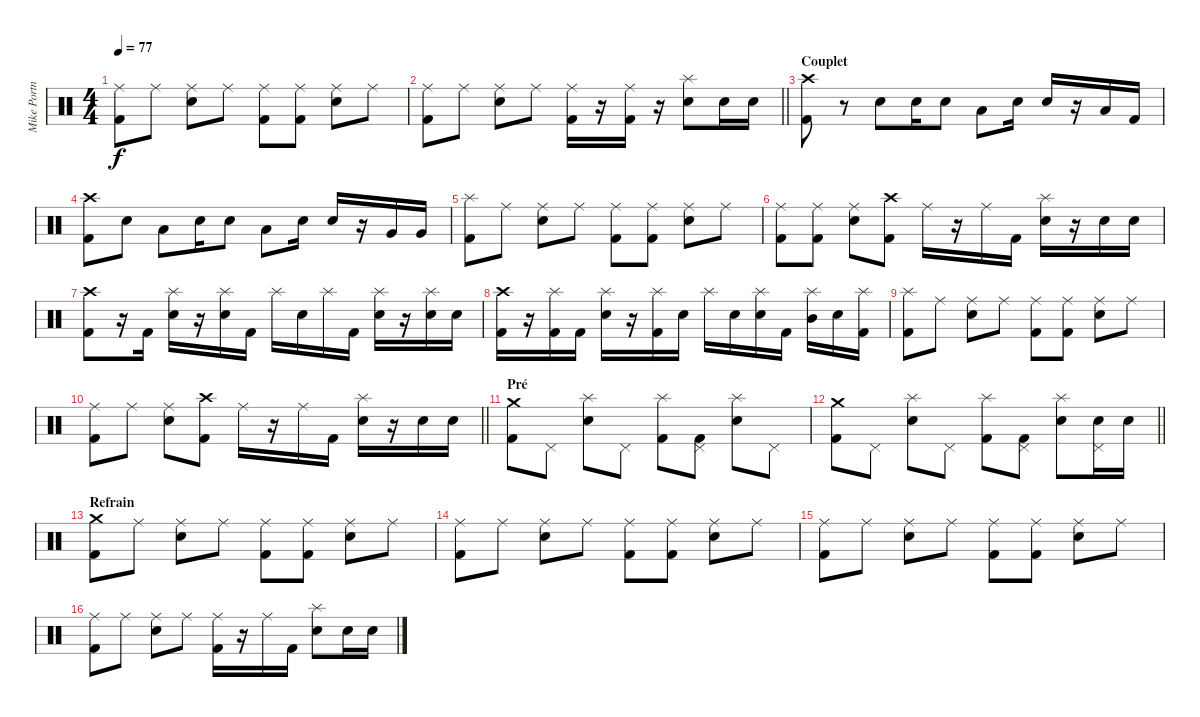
\track ("Mike Portnoy" "Mike Portn") {instrument percussion}
\staff {score}
\articulation defaults
\ts (4 4)
\tempo 77
\clef neutral
\ks c
("Ride (middle)" "Kick (hit) 2").8{dy f} "Ride (middle)".8 ("Ride (middle)" "Electric Snare (hit)").8 "Ride (middle)".8 ("Ride (middle)" "Kick (hit) 2").8 ("Ride (middle)" "Kick (hit) 2").8 ("Ride (middle)" "Electric Snare (hit)").8 "Ride (middle)".8 |
\barLineRight lightlight
("Ride (middle)" "Kick (hit) 2").8 "Ride (middle)".8 ("Ride (middle)" "Electric Snare (hit)").8 "Ride (middle)".8 ("Ride (middle)" "Kick (hit) 2").16 r.16 ("Ride (middle)" "Kick (hit) 2").16 r.16 ("Splash (hit)" "Electric Snare (hit)").8 "Electric Snare (hit)".16 "Electric Snare (hit)".16 |
\section ("" "Couplet")
("Crash high (hit)" "Kick (hit) 2").8 r.8 "Electric Snare (hit)".8 "Electric Snare (hit)".16 "Electric Snare (hit)".8 "Low Tom (hit)".8 "Electric Snare (hit)".16 "Electric Snare (hit)".16 r.16 "Low Tom (hit)".16 "Kick (hit) 2".16 |
("Crash high (hit)" "Kick (hit) 2").8 "Electric Snare (hit)".8 "Low Tom (hit)".8 "Electric Snare (hit)".16 "Electric Snare (hit)".8 "Low Tom (hit)".8 "Electric Snare (hit)".16 "Electric Snare (hit)".16 r.16 "Very Low Tom (hit)".16 "Very Low Tom (hit)".16 |
("Splash (hit)" "Kick (hit) 2").8 "Ride (middle)".8 ("Ride (middle)" "Electric Snare (hit)").8 "Ride (middle)".8 ("Ride (middle)" "Kick (hit) 2").8 ("Ride (middle)" "Kick (hit) 2").8 ("Ride (middle)" "Electric Snare (hit)").8 "Ride (middle)".8 |
("Ride (middle)" "Kick (hit) 2").8 ("Ride (middle)" "Kick (hit) 2").8 ("Ride (middle)" "Electric Snare (hit)").8 ("Crash high (hit)" "Kick (hit) 2").8 "Ride (middle)".16 r.16 "Ride (middle)".16 "Kick (hit) 2".16 ("Splash (hit)" "Electric Snare (hit)").16 r.16 "Electric Snare (hit)".16 "Electric Snare (hit)".16 |
("Crash high (hit)" "Kick (hit) 2").8 r.16 "Kick (hit) 2".16 ("Splash (hit)" "Electric Snare (hit)").16 r.16 ("Splash (hit)" "Electric Snare (hit)").16 "Kick (hit) 2".16 "Splash (hit)".16 "Electric Snare (hit)".16 "Splash (hit)".16 "Kick (hit) 2".16 ("Splash (hit)" "Electric Snare (hit)").16 r.16 ("Splash (hit)" "Electric Snare (hit)").16 "Electric Snare (hit)".16 |
("Crash high (hit)" "Kick (hit) 2").16 r.16 ("Splash (hit)" "Kick (hit) 2").16 "Kick (hit) 2".16 ("Splash (hit)" "Electric Snare (hit)").16 r.16 ("Splash (hit)" "Kick (hit) 2").16 "Electric Snare (hit)".16 "Splash (hit)".16 "Electric Snare (hit)".16 ("Splash (hit)" "Electric Snare (hit)").16 "Kick (hit) 2".16 ("Splash (hit)" "Mid Tom (hit)").16 "Electric Snare (hit)".16 ("Splash (hit)" "Kick (hit) 2").16 |
("Splash (hit)" "Kick (hit) 2").8 "Ride (middle)".8 ("Ride (middle)" "Electric Snare (hit)").8 "Ride (middle)".8 ("Ride (middle)" "Kick (hit) 2").8 ("Ride (middle)" "Kick (hit) 2").8 ("Ride (middle)" "Electric Snare (hit)").8 "Ride (middle)".8 |
\barLineRight lightlight
("Ride (middle)" "Kick (hit) 2").8 "Ride (middle)".8 ("Ride (middle)" "Electric Snare (hit)").8 ("Crash high (hit)" "Kick (hit) 2").8 "Ride (middle)".16 r.16 "Ride (middle)".16 "Kick (hit) 2".16 ("Splash (hit)" "Electric Snare (hit)").16 r.16 "Electric Snare (hit)".16 "Electric Snare (hit)".16 |
\section ("" "Pré")
("Crash medium (hit)" "Kick (hit) 2").8 "Pedal Hi-Hat (hit)".8 ("Splash (hit)" "Electric Snare (hit)").8 "Pedal Hi-Hat (hit)".8 ("Splash (hit)" "Kick (hit) 2").8 ("Pedal Hi-Hat (hit)" "Kick (hit) 2").8 ("Splash (hit)" "Electric Snare (hit)").8 "Pedal Hi-Hat (hit)".8 |
\barLineRight lightlight
("Crash medium (hit)" "Kick (hit) 2").8 "Pedal Hi-Hat (hit)".8 ("Splash (hit)" "Electric Snare (hit)").8 "Pedal Hi-Hat (hit)".8 ("Splash (hit)" "Kick (hit) 2").8 ("Pedal Hi-Hat (hit)" "Kick (hit) 2").8 ("Splash (hit)" "Electric Snare (hit)").8 ("Pedal Hi-Hat (hit)" "Electric Snare (hit)").16 "Electric Snare (hit)".16 |
\section ("" "Refrain")
("Crash medium (hit)" "Kick (hit) 2").8 "Ride (middle)".8 ("Ride (middle)" "Electric Snare (hit)").8 "Ride (middle)".8 ("Ride (middle)" "Kick (hit) 2").8 ("Ride (middle)" "Kick (hit) 2").8 ("Ride (middle)" "Electric Snare (hit)").8 "Ride (middle)".8 |
("Ride (middle)" "Kick (hit) 2").8 "Ride (middle)".8 ("Ride (middle)" "Electric Snare (hit)").8 "Ride (middle)".8 ("Ride (middle)" "Kick (hit) 2").8 ("Ride (middle)" "Kick (hit) 2").8 ("Ride (middle)" "Electric Snare (hit)").8 "Ride (middle)".8 |
("Ride (middle)" "Kick (hit) 2").8 "Ride (middle)".8 ("Ride (middle)" "Electric Snare (hit)").8 "Ride (middle)".8 ("Ride (middle)" "Kick (hit) 2").8 ("Ride (middle)" "Kick (hit) 2").8 ("Ride (middle)" "Electric Snare (hit)").8 "Ride (middle)".8 |
("Ride (middle)" "Kick (hit) 2").8 "Ride (middle)".8 ("Ride (middle)" "Electric Snare (hit)").8 "Ride (middle)".8 ("Ride (middle)" "Kick (hit) 2").16 r.16 "Ride (middle)".16 "Kick (hit) 2".16 ("Splash (hit)" "Electric Snare (hit)").8 "Electric Snare (hit)".16 "Electric Snare (hit)".16
